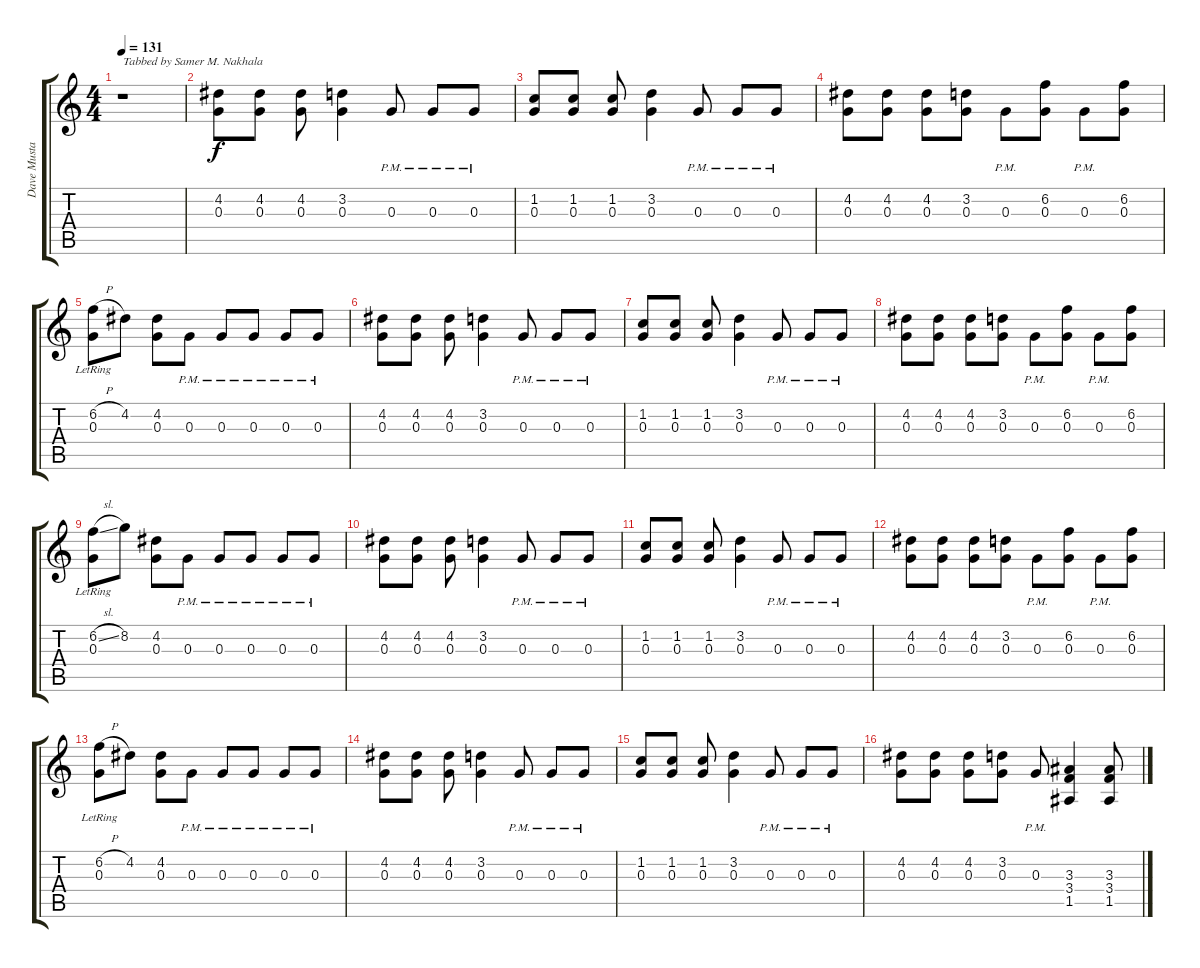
\track ("Dave Mustaine" "Dave Musta") {instrument distortionguitar}
\staff {score tabs}
\tuning (E4 B3 G3 D3 A2 E2) {hide}
\ts (4 4)
\tempo 131
\clef g2
\ks c
r.1{txt "Tabbed by Samer M. Nakhala" dy f instrument distortionguitar} |
(4.2 0.3).8 (4.2 0.3).8 (4.2 0.3).8 (3.2 0.3).4 0.3{pm}.8 0.3{pm}.8 0.3{pm}.8 |
(1.2 0.3).8 (1.2 0.3).8 (1.2 0.3).8 (3.2 0.3).4 0.3{pm}.8 0.3{pm}.8 0.3{pm}.8 |
(4.2 0.3).8 (4.2 0.3).8 (4.2 0.3).8 (3.2 0.3).8 0.3{pm}.8 (6.2 0.3).8 0.3{pm}.8 (6.2 0.3).8 |
(6.2{h} 0.3{lr}).8 4.2.8 (4.2 0.3).8 0.3{pm}.8 0.3{pm}.8 0.3{pm}.8 0.3{pm}.8 0.3{pm}.8 |
(4.2 0.3).8 (4.2 0.3).8 (4.2 0.3).8 (3.2 0.3).4 0.3{pm}.8 0.3{pm}.8 0.3{pm}.8 |
(1.2 0.3).8 (1.2 0.3).8 (1.2 0.3).8 (3.2 0.3).4 0.3{pm}.8 0.3{pm}.8 0.3{pm}.8 |
(4.2 0.3).8 (4.2 0.3).8 (4.2 0.3).8 (3.2 0.3).8 0.3{pm}.8 (6.2 0.3).8 0.3{pm}.8 (6.2 0.3).8 |
(6.2{sl} 0.3{lr}).8 8.2.8 (4.2 0.3).8 0.3{pm}.8 0.3{pm}.8 0.3{pm}.8 0.3{pm}.8 0.3{pm}.8 |
(4.2 0.3).8 (4.2 0.3).8 (4.2 0.3).8 (3.2 0.3).4 0.3{pm}.8 0.3{pm}.8 0.3{pm}.8 |
(1.2 0.3).8 (1.2 0.3).8 (1.2 0.3).8 (3.2 0.3).4 0.3{pm}.8 0.3{pm}.8 0.3{pm}.8 |
(4.2 0.3).8 (4.2 0.3).8 (4.2 0.3).8 (3.2 0.3).8 0.3{pm}.8 (6.2 0.3).8 0.3{pm}.8 (6.2 0.3).8 |
(6.2{h} 0.3{lr}).8 4.2.8 (4.2 0.3).8 0.3{pm}.8 0.3{pm}.8 0.3{pm}.8 0.3{pm}.8 0.3{pm}.8 |
(4.2 0.3).8 (4.2 0.3).8 (4.2 0.3).8 (3.2 0.3).4 0.3{pm}.8 0.3{pm}.8 0.3{pm}.8 |
(1.2 0.3).8 (1.2 0.3).8 (1.2 0.3).8 (3.2 0.3).4 0.3{pm}.8 0.3{pm}.8 0.3{pm}.8 |
(4.2 0.3).8 (4.2 0.3).8 (4.2 0.3).8 (3.2 0.3).8 0.3{pm}.8 (3.3 3.4 1.5).4 (3.3 3.4 1.5).8
